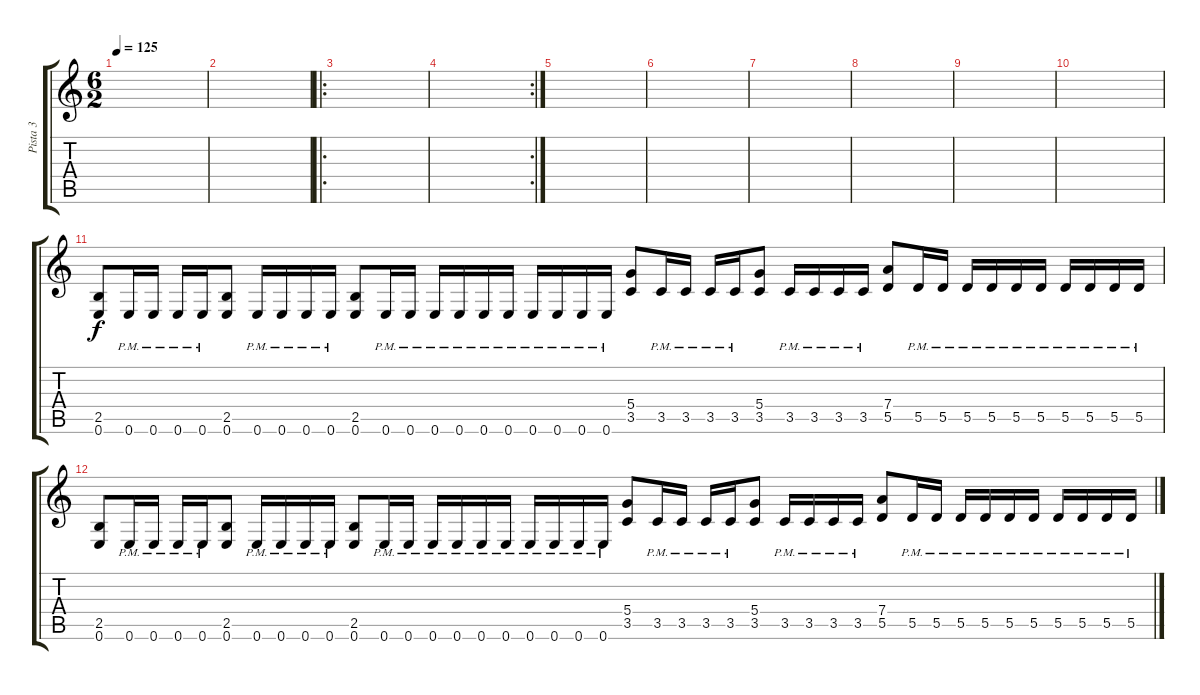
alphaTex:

\track ("Pista 3" "Pista 3") {instrument overdrivenguitar}
\staff {score tabs}
\tuning (E4 B3 G3 D3 A2 E2) {hide}
\ts (6 2)
\tempo 125
\clef g2
\ks c
|
|
\ro
|
\rc 2
|
|
|
|
|
|
|
(2.5 0.6).8 0.6{pm}.16 0.6{pm}.16 0.6{pm}.16 0.6{pm}.16 (2.5 0.6).8 0.6{pm}.16 0.6{pm}.16 0.6{pm}.16 0.6{pm}.16 (2.5 0.6).8 0.6{pm}.16 0.6{pm}.16 0.6{pm}.16 0.6{pm}.16 0.6{pm}.16 0.6{pm}.16 0.6{pm}.16 0.6{pm}.16 0.6{pm}.16 0.6{pm}.16 (5.4 3.5).8 3.5{pm}.16 3.5{pm}.16 3.5{pm}.16 3.5{pm}.16 (5.4 3.5).8 3.5{pm}.16 3.5{pm}.16 3.5{pm}.16 3.5{pm}.16 (7.4 5.5).8 5.5{pm}.16 5.5{pm}.16 5.5{pm}.16 5.5{pm}.16 5.5{pm}.16 5.5{pm}.16 5.5{pm}.16 5.5{pm}.16 5.5{pm}.16 5.5{pm}.16 |
(2.5 0.6).8 0.6{pm}.16 0.6{pm}.16 0.6{pm}.16 0.6{pm}.16 (2.5 0.6).8 0.6{pm}.16 0.6{pm}.16 0.6{pm}.16 0.6{pm}.16 (2.5 0.6).8 0.6{pm}.16 0.6{pm}.16 0.6{pm}.16 0.6{pm}.16 0.6{pm}.16 0.6{pm}.16 0.6{pm}.16 0.6{pm}.16 0.6{pm}.16 0.6{pm}.16 (5.4 3.5).8 3.5{pm}.16 3.5{pm}.16 3.5{pm}.16 3.5{pm}.16 (5.4 3.5).8 3.5{pm}.16 3.5{pm}.16 3.5{pm}.16 3.5{pm}.16 (7.4 5.5).8 5.5{pm}.16 5.5{pm}.16 5.5{pm}.16 5.5{pm}.16 5.5{pm}.16 5.5{pm}.16 5.5{pm}.16 5.5{pm}.16 5.5{pm}.16 5.5{pm}.16
